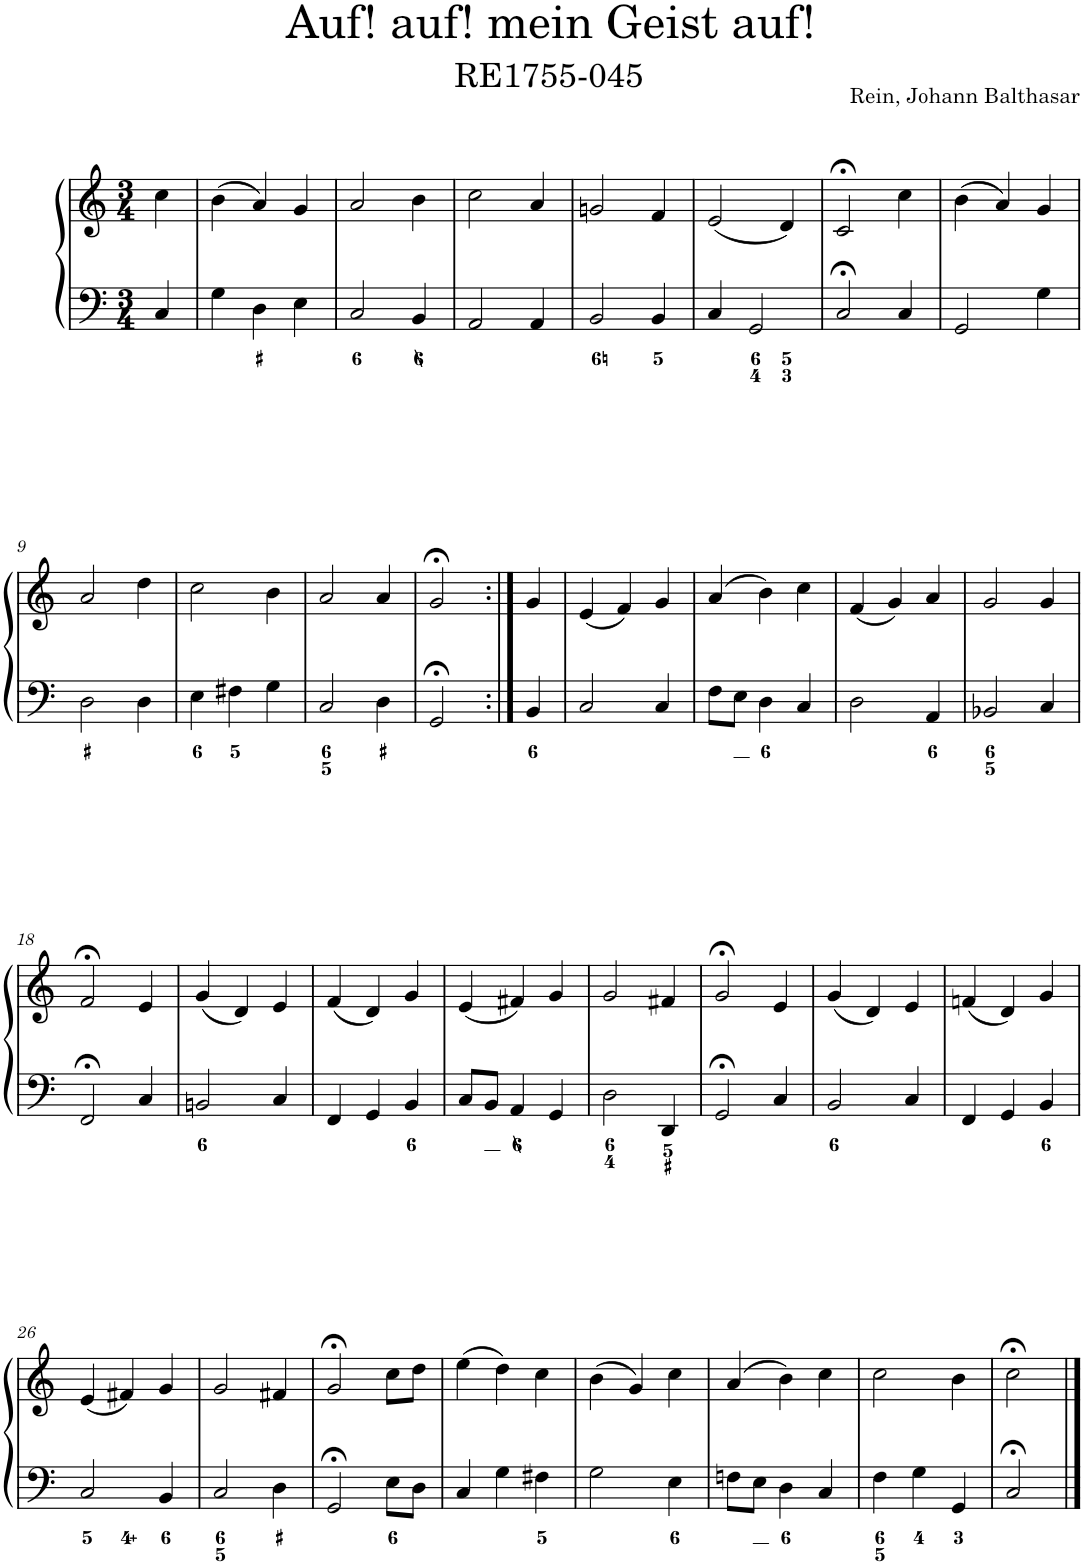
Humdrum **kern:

**kern	**kern
*part1	*part1
*staff2	*staff1
*I"Piano	*
*I'Pno.	*
*clefF4	*clefG2
*k[]	*k[]
*M3/4	*M3/4
=1	=1
4C/	4cc\
=2	=2
4G\	(4b\
4D\	4a/)
4E\	4g/
=3	=3
2C/	2a/
4BB/	4b\
=4	=4
2AA/	2cc\
4AA/	4a/
=5	=5
2BB/	2gn/
4BB/	4f/
=6	=6
4C/	(2e/
2GG/	.
.	4d/)
=7	=7
2C;</	2c;</
4C/	4cc\
=8	=8
2GG/	(4b\
.	4a/)
4G\	4g/
!!LO:LB:g=z
=9	=9
2D\	2a/
4D\	4dd\
=10	=10
4E\	2cc\
4F#X\	.
4G\	4b\
=11	=11
2C/	2a/
4D\	4a/
=12	=12
2GG;</	2g;</
=13:|!	=13:|!
4BB/	4g/
=14	=14
2C/	(4e/
.	4f/)
4C/	4g/
=15	=15
8F\L	(4a/
8E\J	.
4D\	4b\)
4C/	4cc\
=16	=16
2D\	(4f/
.	4g/)
4AA/	4a/
=17	=17
2BB-X/	2g/
4C/	4g/
!!LO:LB:g=z
=18	=18
2FF;</	2f;</
4C/	4e/
=19	=19
2BBn/	(4g/
.	4d/)
4C/	4e/
=20	=20
4FF/	(4f/
4GG/	4d/)
4BB/	4g/
=21	=21
8C/L	(4e/
8BB/J	.
4AA/	4f#X/)
4GG/	4g/
=22	=22
2D\	2g/
4DD/	4f#X/
=23	=23
2GG;</	2g;</
4C/	4e/
=24	=24
2BB/	(4g/
.	4d/)
4C/	4e/
=25	=25
4FF/	(4fn/
4GG/	4d/)
4BB/	4g/
!!LO:LB:g=z
=26	=26
2C/	(4e/
.	4f#X/)
4BB/	4g/
=27	=27
2C/	2g/
4D\	4f#X/
=28	=28
2GG;</	2g;</
8E\L	8cc\L
8D\J	8dd\J
=29	=29
4C/	(4ee\
4G\	4dd\)
4F#X\	4cc\
=30	=30
2G\	(4b\
.	4g/)
4E\	4cc\
=31	=31
8Fn\L	(4a/
8E\J	.
4D\	4b\)
4C/	4cc\
=32	=32
4F\	2cc\
4G\	.
4GG/	4b\
=33	=33
2C;</	2cc;<\
==	==
*-	*-
